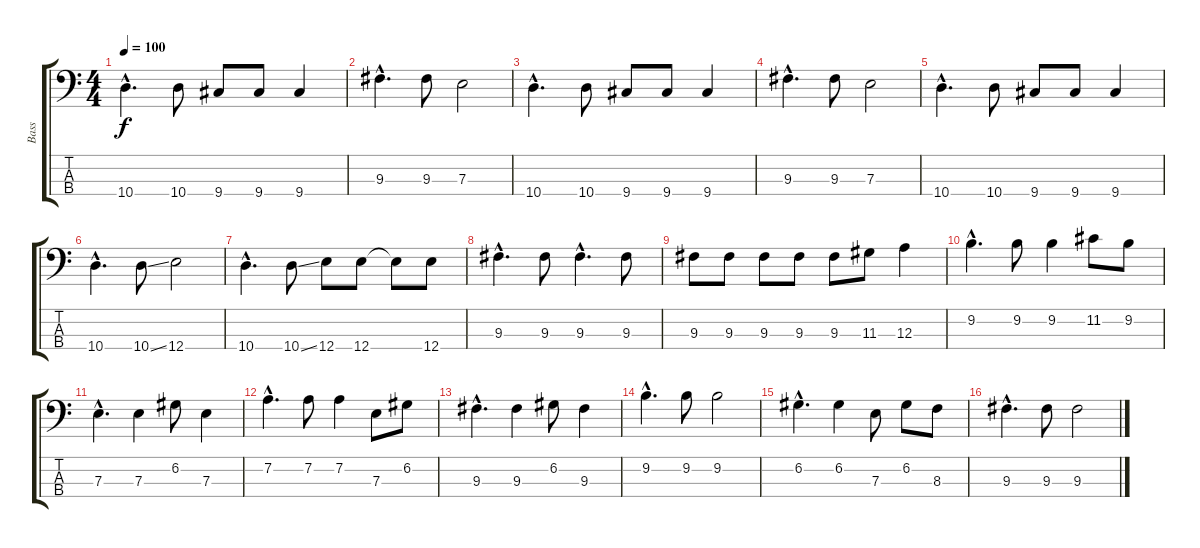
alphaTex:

\track ("Bass" "Bass") {instrument electricbasspick}
\staff {score tabs}
\tuning (G2 D2 A1 E1) {hide}
\ts (4 4)
\tempo 100
\clef f4
\ks c
10.4{hac}.4{d dy f} 10.4.8 9.4.8 9.4.8 9.4.4 |
9.3{hac}.4{d} 9.3.8 7.3.2 |
10.4{hac}.4{d} 10.4.8 9.4.8 9.4.8 9.4.4 |
9.3{hac}.4{d} 9.3.8 7.3.2 |
10.4{hac}.4{d} 10.4.8 9.4.8 9.4.8 9.4.4 |
10.4{hac}.4{d} 10.4{ss}.8 12.4.2 |
10.4{hac}.4{d} 10.4{ss}.8 12.4.8 12.4.8 12.4{t}.8 12.4.8 |
9.3{hac}.4{d} 9.3.8 9.3{hac}.4{d} 9.3.8 |
9.3.8 9.3.8 9.3.8 9.3.8 9.3.8 11.3.8 12.3.4 |
9.2{hac}.4{d} 9.2.8 9.2.4 11.2.8 9.2.8 |
7.3{hac}.4{d} 7.3.4 6.2.8 7.3.4 |
7.2{hac}.4{d} 7.2.8 7.2.4 7.3.8 6.2.8 |
9.3{hac}.4{d} 9.3.4 6.2.8 9.3.4 |
9.2{hac}.4{d} 9.2.8 9.2.2 |
6.2{hac}.4{d} 6.2.4 7.3.8 6.2.8 8.3.8 |
9.3{hac}.4{d} 9.3.8 9.3.2
